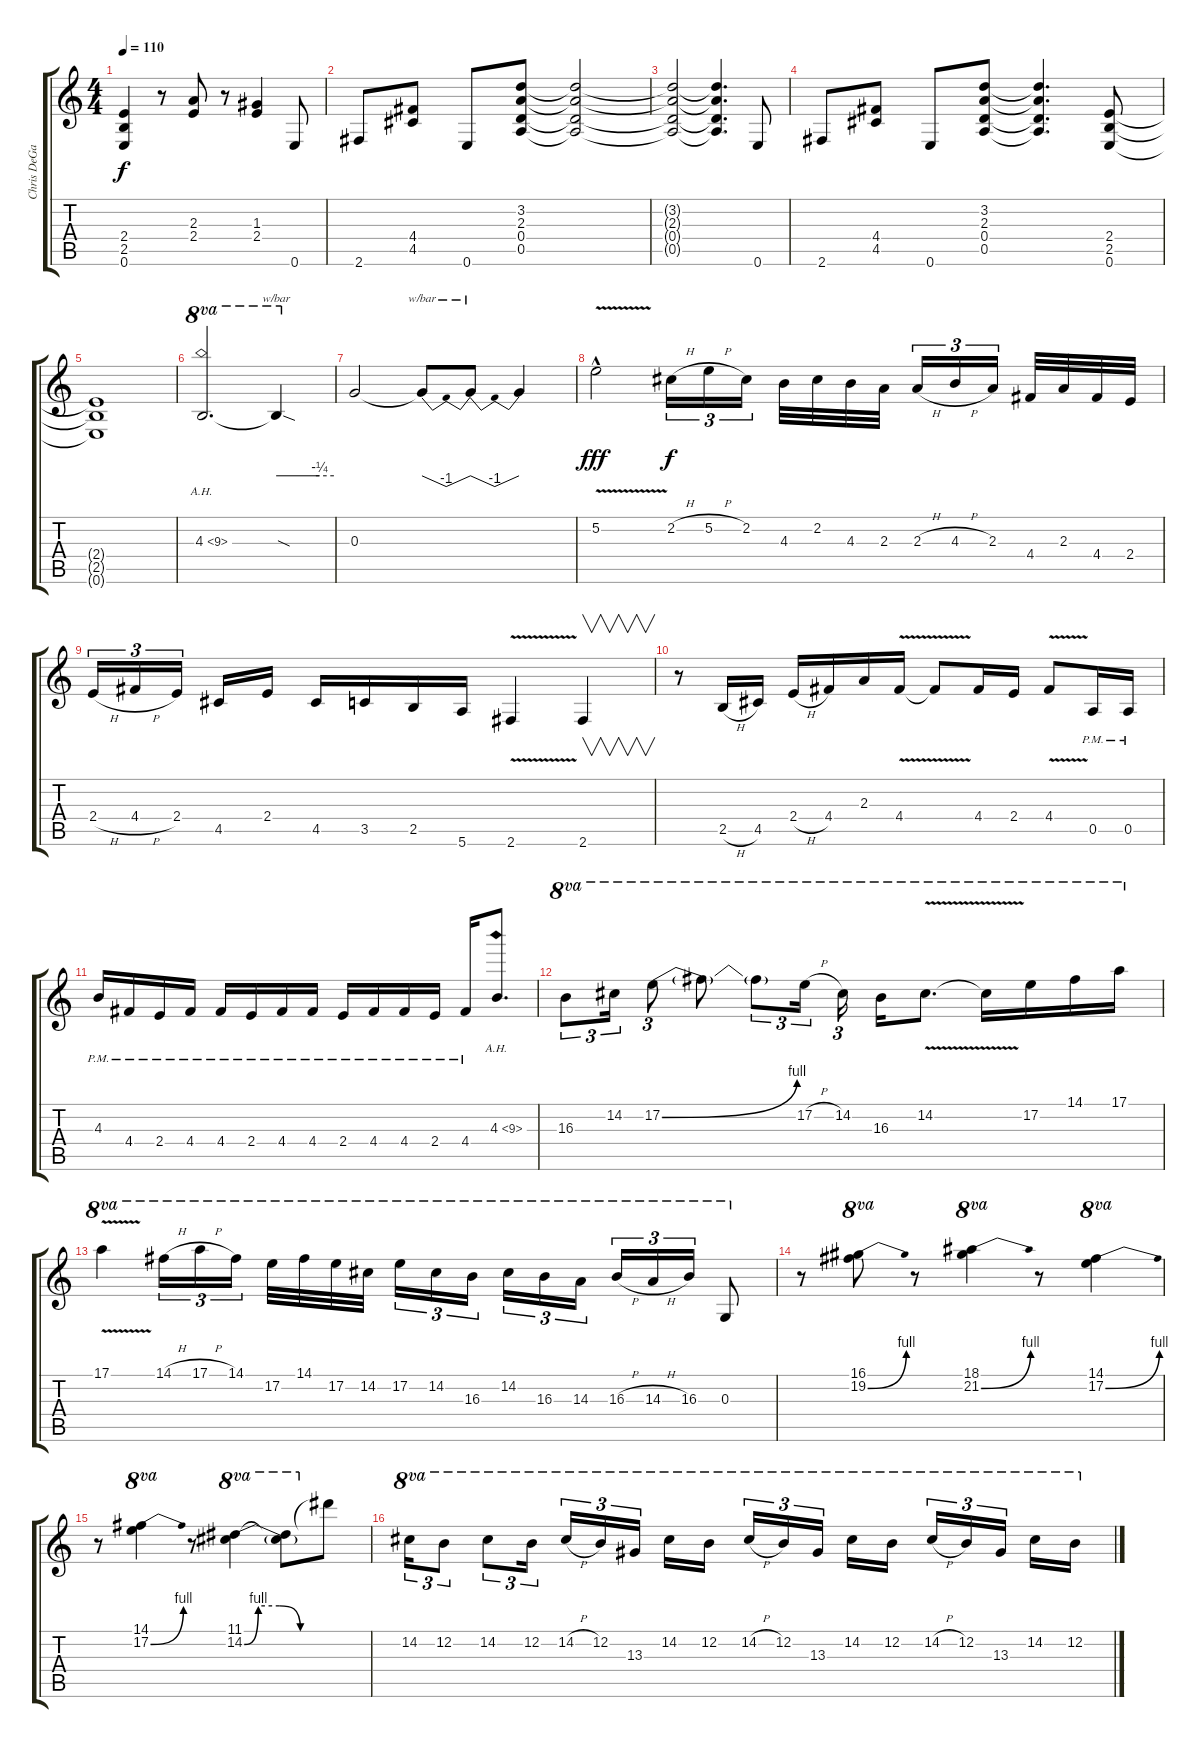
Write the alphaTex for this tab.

\track ("Chris DeGarmo (Lead Guitar)" "Chris DeGa") {instrument distortionguitar}
\staff {score tabs}
\tuning (E4 B3 G3 D3 A2 E2) {hide}
\ts (4 4)
\tempo 110
\clef g2
\ks c
(2.4{t} 2.5{t} 0.6{t}).4{dy f} r.8 (2.3 2.4).8 r.8 (1.3 2.4).4 0.6.8 |
2.6.8 (4.4 4.5).8 0.6.8 (3.2 2.3 0.4 0.5).8 (3.2{t} 2.3{t} 0.4{t} 0.5{t}).2 |
(3.2{t} 2.3{t} 0.4{t} 0.5{t}).2 (3.2{t} 2.3{t} 0.4{t} 0.5{t}).4{d} 0.6.8 |
2.6.8 (4.4 4.5).8 0.6.8 (3.2 2.3 0.4 0.5).8 (3.2{t} 2.3{t} 0.4{t} 0.5{t}).4{d} (2.4 2.5 0.6).8 |
(2.4{t} 2.5{t} 0.6{t}).1 |
4.3{ah 5}.2{d ot 8va} 4.3{sod t}.4{tbe (custom default 0 0 45 -1 60 -1) ot 8va} |
0.3.2 0.3{t}.8{tbe (dip default 0 0 30 -4 60 0)} 0.3{t}.8{tbe (dip default 0 0 30 -4 60 0)} 0.3{t}.4 |
5.2{v hac}.2{dy fff} 2.2{h}.16{tu (3 2) dy f} 5.2{h}.16{tu (3 2)} 2.2.16{tu (3 2) beam splitsecondary} 4.3.32 2.2.32 4.3.32 2.3.32 2.3{h}.16{tu (3 2)} 4.3{h}.16{tu (3 2)} 2.3.16{tu (3 2) beam splitsecondary} 4.4.32 2.3.32 4.4.32 2.4.32 |
2.4{h}.16{tu (3 2)} 4.4{h}.16{tu (3 2)} 2.4.16{tu (3 2) beam splitsecondary} 4.5.16 2.4.16 4.5.16 3.5.16 2.5.16 5.6.16 2.6{v}.4 2.6.4{v} |
r.8 2.5{h}.16 4.5.16 2.4{h}.16 4.4.16 2.3.16 4.4{v}.16 4.4{t}.8 4.4.16 2.4.16 4.4{v}.8 0.5{pm}.16 0.5{pm}.16 |
4.3{pm}.16 4.4{pm}.16 2.4{pm}.16 4.4{pm}.16 4.4{pm}.16 2.4{pm}.16 4.4{pm}.16 4.4{pm}.16 2.4{pm}.16 4.4{pm}.16 4.4{pm}.16 2.4{pm}.16 4.4{pm}.16 4.3{ah 5}.8{d} |
16.3.8{tu (3 2) ot 8va} 14.2.16{tu (3 2) ot 8va} 17.2{be (bend 0 0 60 4)}.8{tu (3 2) ot 8va} 17.2{t}.8{ot 8va} 17.2{t}.8{tu (3 2) ot 8va} 17.2{h}.16{tu (3 2) ot 8va} 14.2.16{tu (3 2) ot 8va} 16.3.16{ot 8va} 14.2{v}.8{d ot 8va} 14.2{t}.16{ot 8va} 17.2.16{ot 8va} 14.1.16{ot 8va} 17.1.16{ot 8va} |
17.1{v}.4{ot 8va} 14.1{h}.16{tu (3 2) ot 8va} 17.1{h}.16{tu (3 2) ot 8va} 14.1.16{tu (3 2) ot 8va beam splitsecondary} 17.2.32{ot 8va} 14.1.32{ot 8va} 17.2.32{ot 8va} 14.2.32{ot 8va} 17.2.16{tu (3 2) ot 8va} 14.2.16{tu (3 2) ot 8va} 16.3.16{tu (3 2) ot 8va beam splitsecondary} 14.2.16{tu (3 2) ot 8va} 16.3.16{tu (3 2) ot 8va} 14.3.16{tu (3 2) ot 8va} 16.3{h}.16{tu (3 2) ot 8va} 14.3{h}.16{tu (3 2) ot 8va} 16.3.16{tu (3 2) ot 8va} 0.3.8{ot 8va} |
r.8 (16.1 19.2{be (bend 0 0 60 4)}).8{ot 8va} r.8 (18.1 21.2{be (bend 0 0 60 4)}).4{ot 8va} r.8 (14.1 17.2{be (bend 0 0 60 4)}).4{ot 8va} |
r.8 (14.1 17.2{be (bend 0 0 60 4)}).4{ot 8va} r.8 (11.1 14.2{be (custom 0 0 10 4 25 4 40 0 60 0)}).4{ot 8va} (11.1{t} 14.2{t}).8{ot 8va} 11.1{t}.8 |
14.2.16{tu (3 2) ot 8va} 12.2.8{tu (3 2) ot 8va} 14.2.8{tu (3 2) ot 8va} 12.2.16{tu (3 2) ot 8va} 14.2{h}.16{tu (3 2) ot 8va} 12.2.16{tu (3 2) ot 8va} 13.3.16{tu (3 2) ot 8va beam splitsecondary} 14.2.16{ot 8va} 12.2.16{ot 8va} 14.2{h}.16{tu (3 2) ot 8va} 12.2.16{tu (3 2) ot 8va} 13.3.16{tu (3 2) ot 8va beam splitsecondary} 14.2.16{ot 8va} 12.2.16{ot 8va} 14.2{h}.16{tu (3 2) ot 8va} 12.2.16{tu (3 2) ot 8va} 13.3.16{tu (3 2) ot 8va beam splitsecondary} 14.2.16{ot 8va} 12.2.16{ot 8va}
